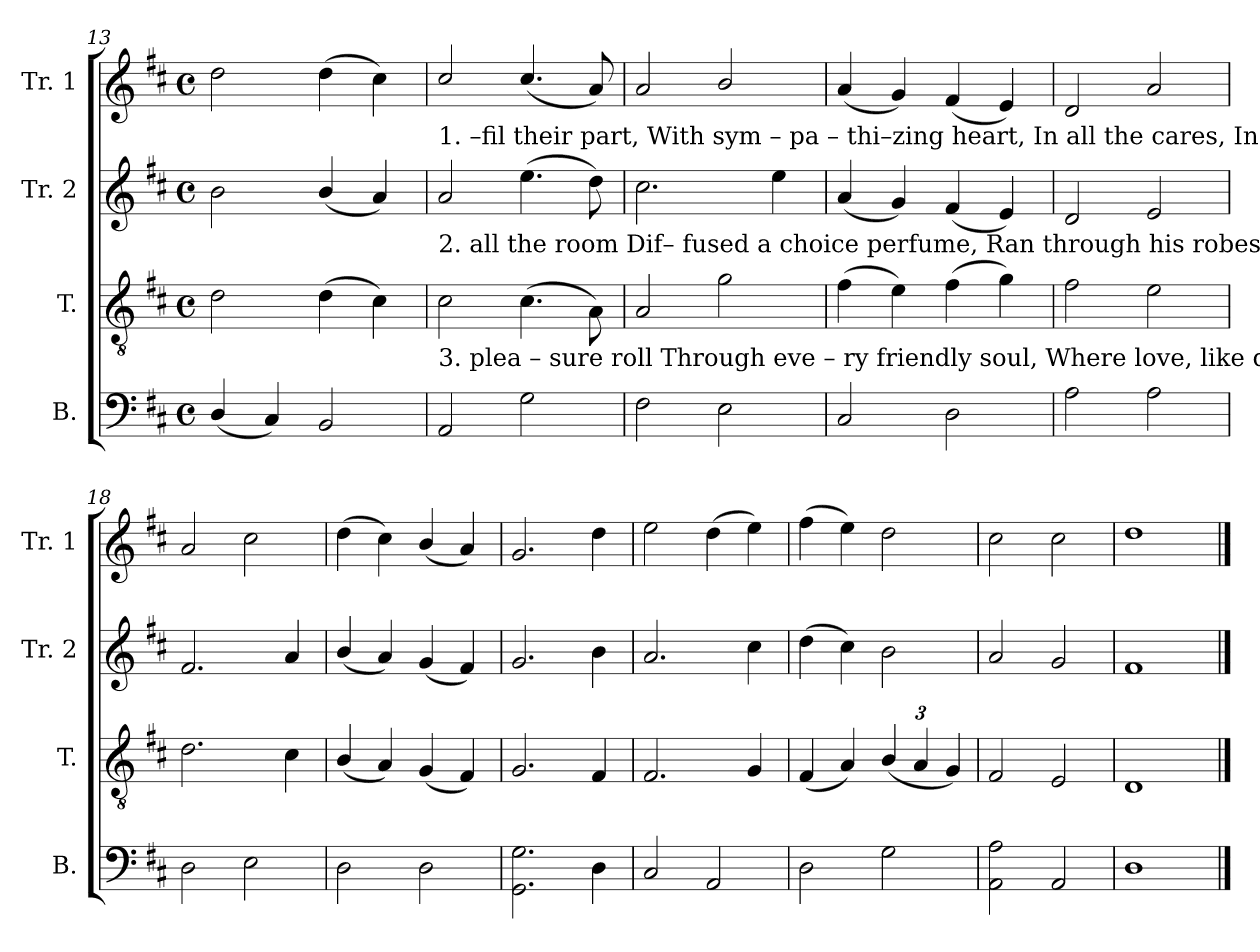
**kern	**kern	**kern	**kern
*part4	*part3	*part2	*part1
*staff4	*staff3	*staff2	*staff1
*I"B.	*I"T.	*I"Tr. 2	*I"Tr. 1
*I'B.	*I'T.	*I'Tr. 2	*I'Tr. 1
*clefF4	*clefGv2	*clefG2	*clefG2
*k[f#c#]	*k[f#c#]	*k[f#c#]	*k[f#c#]
*M4/4	*M4/4	*M4/4	*M4/4
*met(c)	*met(c)	*met(c)	*met(c)
=13	=13	=13	=13
(<4D/	2d\	2b\	2dd\
4C#/)	.	.	.
2BB/	(>4d\	(<4b/	(>4dd\
.	4c#\)	4a/)	4cc#\)
!!LO:LB:g=z
=14	=14	=14	=14
!	!	!	!LO:TX:b:t=1. –fil    their     part,  With    sym  – pa –  thi–zing  heart, In     all       the   cares, In   all   the    cares    of     life  and   love!
!	!	!LO:TX:b:t=2.  all    the         room     Dif– fused    a    choice  perfume,   Ran through his robes, Ran through his robes and blessed his feet.	!
!	!LO:TX:b:t=3. plea – sure      roll  Through eve  –  ry     friendly  soul,  Where love, like  dew, Where love, like hea – v'nly dew, dis –tils.	!	!
2AA/	2c#\	2a/	2cc#/
2G\	(>4.c#\	(>4.ee\	(<4.cc#/
.	8A\)	8dd\)	8a/)
=15	=15	=15	=15
2F#\	2A/	2.cc#\	2a/
2E\	2g\	.	2b/
.	.	4ee\	.
=16	=16	=16	=16
2C#/	(>4f#\	(<4a/	(<4a/
.	4e\)	4g/)	4g/)
2D\	(>4f#\	(<4f#/	(<4f#/
.	4g\)	4e/)	4e/)
=17	=17	=17	=17
2A\	2f#\	2d/	2d/
2A\	2e\	2e/	2a/
=18	=18	=18	=18
2D\	2.d\	2.f#/	2a/
2E\	.	.	2cc#\
.	4c#\	4a/	.
=19	=19	=19	=19
2D\	(<4B/	(<4b/	(>4dd\
.	4A/)	4a/)	4cc#\)
2D\	(<4G/	(<4g/	(<4b/
.	4F#/)	4f#/)	4a/)
=20	=20	=20	=20
2.GG\ 2.G\	2.G/	2.g/	2.g/
4D\	4F#/	4b\	4dd\
=21	=21	=21	=21
2C#/	2.F#/	2.a/	2ee\
2AA/	.	.	(>4dd\
.	4G/	4cc#\	4ee\)
=22	=22	=22	=22
2D\	(<4F#/	(>4dd\	(>4ff#\
.	4A/)	4cc#\)	4ee\)
*	*Xbrackettup	*	*
2G\	(<6B/	2b\	2dd\
.	6A/	.	.
.	6G/)	.	.
=23	=23	=23	=23
2AA\ 2A\	2F#/	2a/	2cc#\
2AA/	2E/	2g/	2cc#\
=24	=24	=24	=24
1D	1D	1f#	1dd
==	==	==	==
*-	*-	*-	*-
